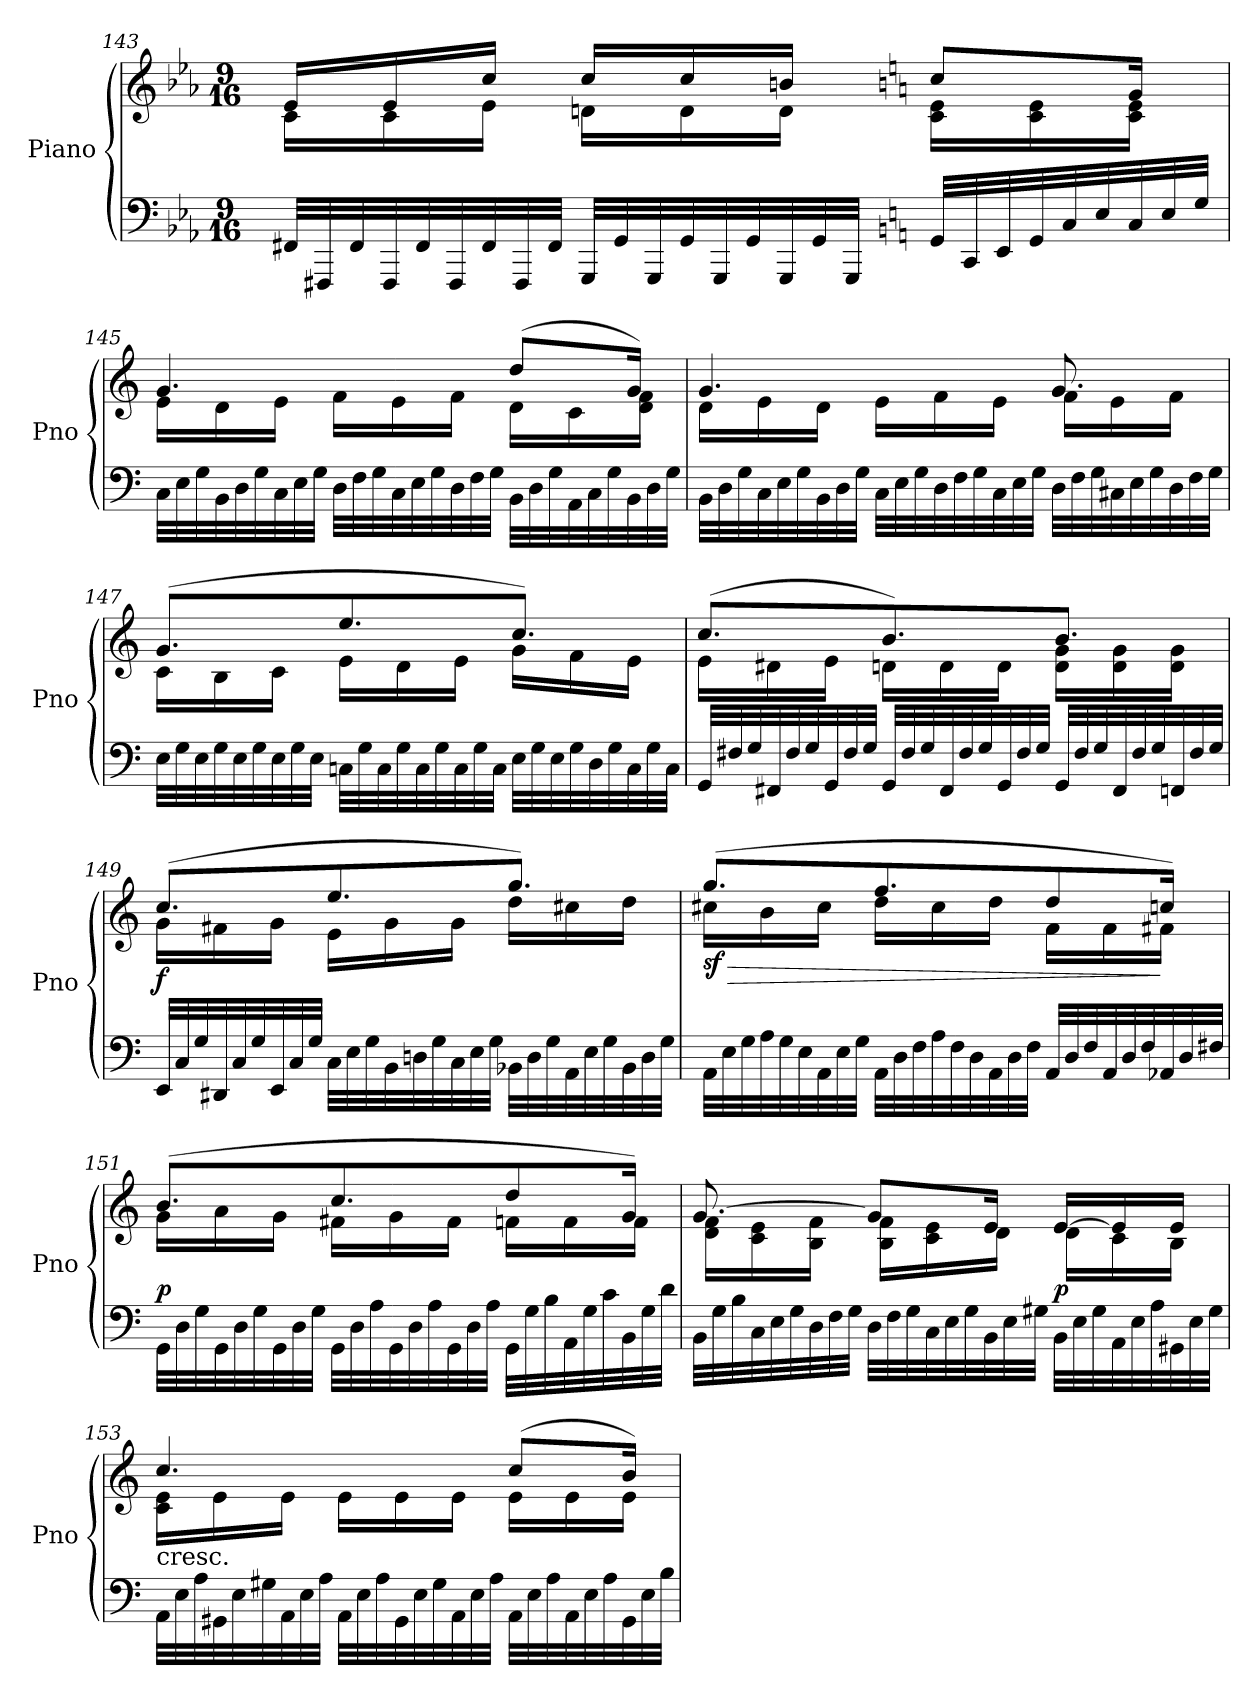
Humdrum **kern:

**kern	**kern	**dynam
*part1	*part1	*part1
*staff2	*staff1	*staff1/2
*I"Piano	*	*
*I'Pno	*	*
!!LO:LB:g=z
*clefF4	*clefG2	*
*k[b-e-a-]	*k[b-e-a-]	*
*E-:	*E-:	*
*M9/16	*M9/16	*
*Xtuplet	*	*
=143	=143	=143
*	*^	*
48FF#X/LLL	16e-/LL	16c\LL	.
48FFF#X/	.	.	.
48FF#/	.	.	.
48FFF#/	16e-/	16c\	.
48FF#/	.	.	.
48FFF#/	.	.	.
48FF#/	16cc/JJ	16e-\JJ	.
48FFF#/	.	.	.
48FF#/JJJ	.	.	.
48GGG/LLL	16cc/LL	16dn\LL	.
48GG/	.	.	.
48GGG/	.	.	.
48GG/	16cc/	16d\	.
48GGG/	.	.	.
48GG/	.	.	.
48GGG/	16bn/JJ	16d\JJ	.
48GG/	.	.	.
48GGG/JJJ	.	.	.
=144-	=144-	=144-	=144-
*k[]	*k[]	*	*
*C:	*C:	*	*
48GG/LLL	8cc/L	16c\ 16e\LL	.
48CC/	.	.	.
48EE/	.	.	.
48GG/	.	16c\ 16e\	.
48C/	.	.	.
48E/	.	.	.
48C/	16g/Jk	16c\ 16e\JJ	.
48E/	.	.	.
48G/JJJ	.	.	.
!!LO:LB:g=z	!!
=145	=145	=145	=145
48C\LLL	4.g/	16e\LL	.
48E\	.	.	.
48G\	.	.	.
48BB\	.	16d\	.
48D\	.	.	.
48G\	.	.	.
48C\	.	16e\JJ	.
48E\	.	.	.
48G\JJJ	.	.	.
48D\LLL	.	16f\LL	.
48F\	.	.	.
48G\	.	.	.
48C\	.	16e\	.
48E\	.	.	.
48G\	.	.	.
48D\	.	16f\JJ	.
48F\	.	.	.
48G\JJJ	.	.	.
48BB\LLL	(>8dd/L	16d\LL	.
48D\	.	.	.
48G\	.	.	.
48AA\	.	16c\	.
48C\	.	.	.
48G\	.	.	.
48BB\	16g/Jk)	16d\ 16f\JJ	.
48D\	.	.	.
48G\JJJ	.	.	.
=146	=146	=146	=146
48BB\LLL	4.g/	16d\LL	.
48D\	.	.	.
48G\	.	.	.
48C\	.	16e\	.
48E\	.	.	.
48G\	.	.	.
48BB\	.	16d\JJ	.
48D\	.	.	.
48G\JJJ	.	.	.
48C\LLL	.	16e\LL	.
48E\	.	.	.
48G\	.	.	.
48D\	.	16f\	.
48F\	.	.	.
48G\	.	.	.
48C\	.	16e\JJ	.
48E\	.	.	.
48G\JJJ	.	.	.
48D\LLL	8.g/	16f\LL	.
48F\	.	.	.
48G\	.	.	.
48C#X\	.	16e\	.
48E\	.	.	.
48G\	.	.	.
48D\	.	16f\JJ	.
48F\	.	.	.
48G\JJJ	.	.	.
!!LO:LB:g=z	!!
=147	=147	=147	=147
48E\LLL	(>8.g/L	16c\LL	.
48G\	.	.	.
48E\	.	.	.
48G\	.	16B\	.
48E\	.	.	.
48G\	.	.	.
48E\	.	16c\JJ	.
48G\	.	.	.
48E\JJJ	.	.	.
48Cn\LLL	8.ee/	16e\LL	.
48G\	.	.	.
48C\	.	.	.
48G\	.	16d\	.
48C\	.	.	.
48G\	.	.	.
48C\	.	16e\JJ	.
48G\	.	.	.
48C\JJJ	.	.	.
48E\LLL	8.cc/J)	16g\LL	.
48G\	.	.	.
48E\	.	.	.
48G\	.	16f\	.
48D\	.	.	.
48G\	.	.	.
48C\	.	16e\JJ	.
48G\	.	.	.
48C\JJJ	.	.	.
!!LO:LB:g=z	!!
=148	=148	=148	=148
48GG/LLL	(>8.cc/L	16e\LL	.
48F#X/	.	.	.
48G/	.	.	.
48FF#X/	.	16d#X\	.
48F#/	.	.	.
48G/	.	.	.
48GG/	.	16e\JJ	.
48F#/	.	.	.
48G/JJJ	.	.	.
48GG/LLL	8.b/)	16dn\LL	.
48F#/	.	.	.
48G/	.	.	.
48FF#/	.	16d\	.
48F#/	.	.	.
48G/	.	.	.
48GG/	.	16d\JJ	.
48F#/	.	.	.
48G/JJJ	.	.	.
48GG/LLL	8.b/J	16d\ 16g\LL	.
48F#/	.	.	.
48G/	.	.	.
48FF#/	.	16d\ 16g\	.
48F#/	.	.	.
48G/	.	.	.
48FFn/	.	16d\ 16g\JJ	.
48F#/	.	.	.
48G/JJJ	.	.	.
!!LO:PB:g=z	!!
=149	=149	=149	=149
!	!	!	!LO:DY:a=2
48EE/LLL	(>8.cc/L	16g\LL	f
48C/	.	.	.
48G/	.	.	.
48DD#X/	.	16f#X\	.
48C/	.	.	.
48G/	.	.	.
48EE/	.	16g\JJ	.
48C/	.	.	.
48G/JJJ	.	.	.
48C\LLL	8.ee/	16e\LL	.
48E\	.	.	.
48G\	.	.	.
48BB\	.	16g\	.
48Dn\	.	.	.
48G\	.	.	.
48C\	.	16g\JJ	.
48E\	.	.	.
48G\JJJ	.	.	.
48BB-X\LLL	8.gg/J)	16dd\LL	.
48D\	.	.	.
48G\	.	.	.
48AA\	.	16cc#X\	.
48E\	.	.	.
48G\	.	.	.
48BB-\	.	16dd\JJ	.
48D\	.	.	.
48G\JJJ	.	.	.
!!LO:LB:g=z	!!
=150	=150	=150	=150
!	!	!	!LO:HP:b
!	!	!	!LO:DY:n=1:b
48AA\LLL	(>8.gg/L	16cc#X\LL	> sf
48E\	.	.	.
48G\	.	.	.
48A\	.	16b\	.
48G\	.	.	.
48E\	.	.	.
48AA\	.	16cc#\JJ	.
48E\	.	.	.
48G\JJJ	.	.	.
48AA\LLL	8.ff/	16dd\LL	.
48D\	.	.	.
48F\	.	.	.
48A\	.	16cc#\	.
48F\	.	.	.
48D\	.	.	.
48AA\	.	16dd\JJ	.
48D\	.	.	.
48F\JJJ	.	.	.
48AA/LLL	8dd/	16f\LL	.
48D/	.	.	.
48F/	.	.	.
48AA/	.	16f\	.
48D/	.	.	.
48F/	.	.	.
48AA-X/	16ccn/Jk)	16f#X\JJ	]
48D/	.	.	.
48F#X/JJJ	.	.	.
!!LO:LB:g=z	!!
=151	=151	=151	=151
!	!	!	!LO:DY:a=2
48GG\LLL	(>8.b/L	16g\LL	p
48D\	.	.	.
48G\	.	.	.
48GG\	.	16a\	.
48D\	.	.	.
48G\	.	.	.
48GG\	.	16g\JJ	.
48D\	.	.	.
48G\JJJ	.	.	.
48GG\LLL	8.cc/	16f#X\LL	.
48D\	.	.	.
48A\	.	.	.
48GG\	.	16g\	.
48D\	.	.	.
48A\	.	.	.
48GG\	.	16f#\JJ	.
48D\	.	.	.
48A\JJJ	.	.	.
48GG\LLL	8dd/	16fn\LL	.
48G\	.	.	.
48B\	.	.	.
48AA\	.	16f\	.
48G\	.	.	.
48c\	.	.	.
48BB\	16g/Jk)	16f\JJ	.
48G\	.	.	.
48d\JJJ	.	.	.
!!LO:LB:g=z	!!
=152	=152	=152	=152
48BB\LLL	[8.g/	16d\ 16f\LL	.
48G\	.	.	.
48B\	.	.	.
48C\	.	16c\ 16e\	.
48E\	.	.	.
48G\	.	.	.
48D\	.	16B\ 16f\JJ	.
48F\	.	.	.
48G\JJJ	.	.	.
48D\LLL	8g/L]	16B\ 16f\LL	.
48F\	.	.	.
48G\	.	.	.
48C\	.	16c\ 16e\	.
48E\	.	.	.
48G\	.	.	.
48BB\	16e/Jk	16d\JJ	.
48E\	.	.	.
48G#X\JJJ	.	.	.
!	!	!	!LO:DY:b
48BB\LLL	[16e/LL	16d\LL	p
48E\	.	.	.
48G#\	.	.	.
48AA\	16e/]	16c\	.
48E\	.	.	.
48A\	.	.	.
48GG#X\	16e/JJ	16B\JJ	.
48E\	.	.	.
48G#\JJJ	.	.	.
!!LO:LB:g=z	!!
=153	=153	=153	=153
!	!LO:TX:b:t=cresc.	!	!
48AA\LLL	4.cc/	16c\ 16e\LL	.
48E\	.	.	.
48A\	.	.	.
48GG#X\	.	16e\	.
48E\	.	.	.
48G#X\	.	.	.
48AA\	.	16e\JJ	.
48E\	.	.	.
48A\JJJ	.	.	.
48AA\LLL	.	16e\LL	.
48E\	.	.	.
48A\	.	.	.
48GG#\	.	16e\	.
48E\	.	.	.
48G#\	.	.	.
48AA\	.	16e\JJ	.
48E\	.	.	.
48A\JJJ	.	.	.
48AA\LLL	(>8cc/L	16e\LL	.
48E\	.	.	.
48A\	.	.	.
48AA\	.	16e\	.
48E\	.	.	.
48A\	.	.	.
48GG#\	16b/Jk)	16e\JJ	.
48E\	.	.	.
48B\JJJ	.	.	.
*	*v	*v	*
=	=	=
*-	*-	*-
